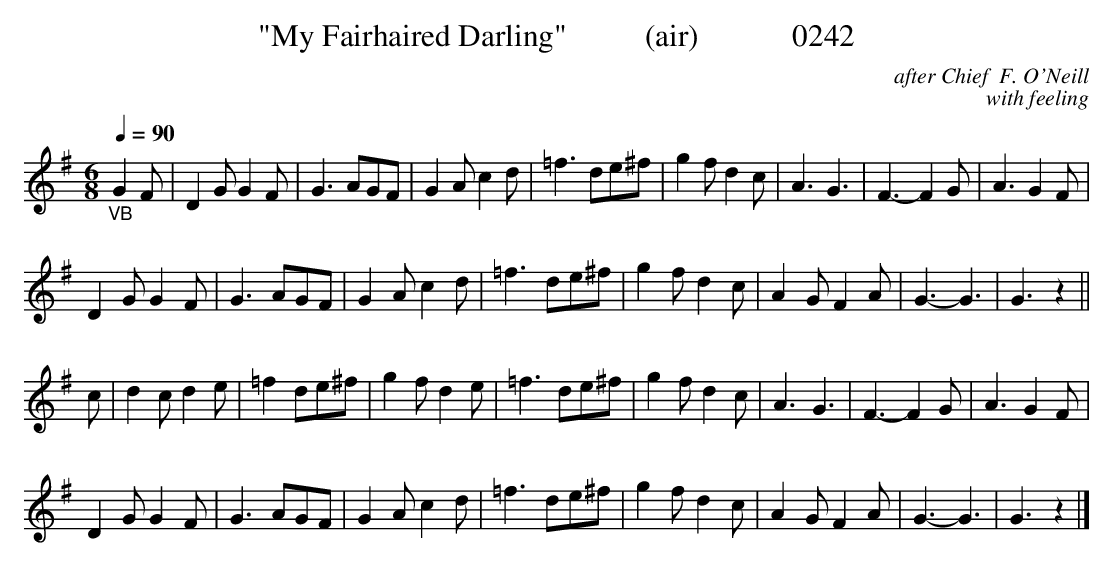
X:1
T:"My Fairhaired Darling"          (air)            0242
C:after Chief  F. O'Neill
C:with feeling
Q:1/4=90
M:6/8
L:1/8
K:G
"_VB"G2F|D2G G2F|G3AGF|G2A c2d|=f3de^f|g2f d2c|A3G3|F3-F2G|A3G2F|
D2G G2F|G3AGF|G2A c2d|=f3de^f|g2f d2c|A2G F2A|G3-G3|G3z2||
c|d2c d2e|=f2de^f|g2f d2e|=f3de^f|g2f d2c|A3G3|F3-F2G|A3G2F|
D2G G2F|G3AGF|G2A c2d|=f3de^f|g2f d2c|A2G F2A|G3-G3|G3z2|]
